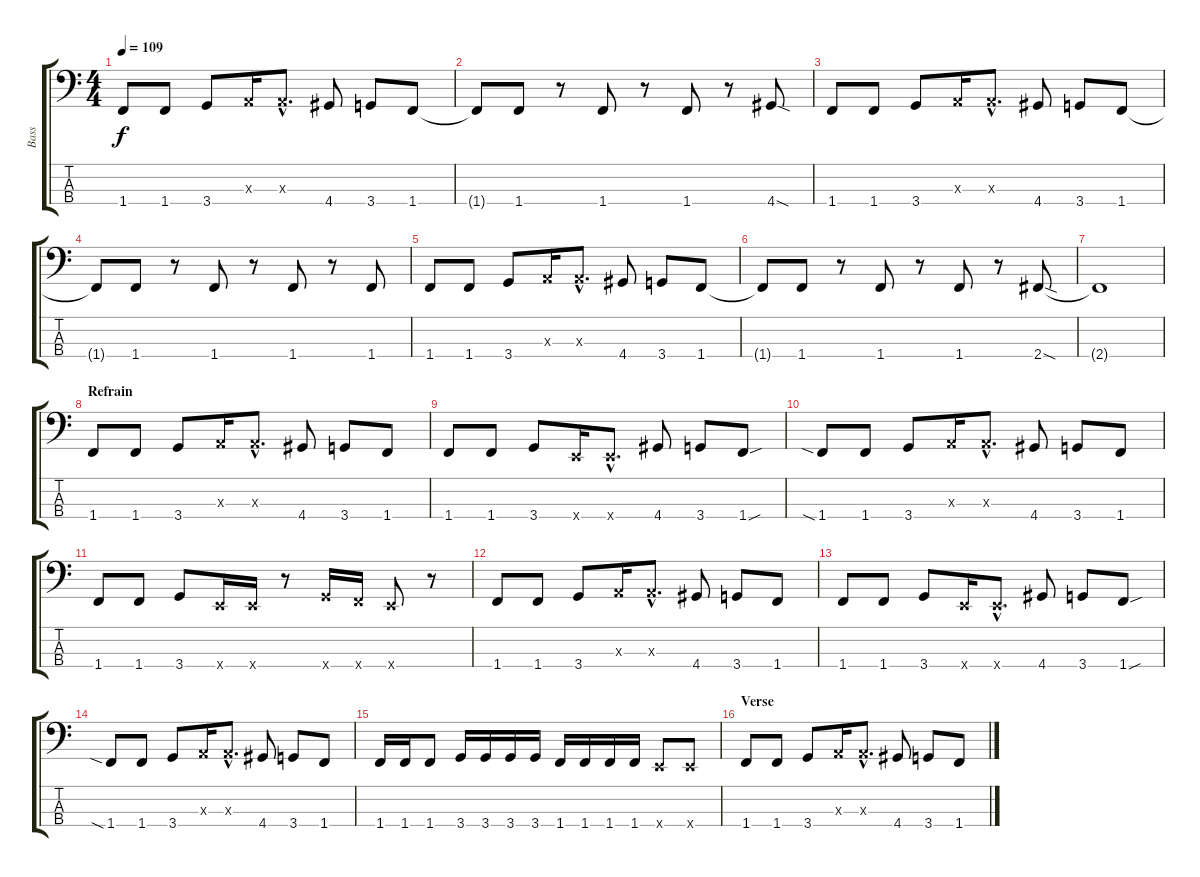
\track ("Bass" "Bass") {instrument slapbass1}
\staff {score tabs}
\tuning (G2 D2 A1 E1) {hide}
\ts (4 4)
\tempo 109
\clef f4
\ks c
1.4.8{dy f} 1.4.8 3.4.8 0.3{x}.16 0.3{hac x}.8{d} 4.4.8 3.4.8 1.4.8 |
1.4{t}.8 1.4.8 r.8 1.4.8 r.8 1.4.8 r.8 4.4{sod}.8 |
1.4.8 1.4.8 3.4.8 0.3{x}.16 0.3{hac x}.8{d} 4.4.8 3.4.8 1.4.8 |
1.4{t}.8 1.4.8 r.8 1.4.8 r.8 1.4.8 r.8 1.4.8 |
1.4.8 1.4.8 3.4.8 0.3{x}.16 0.3{hac x}.8{d} 4.4.8 3.4.8 1.4.8 |
1.4{t}.8 1.4.8 r.8 1.4.8 r.8 1.4.8 r.8 2.4{sod}.8 |
2.4{t}.1 |
\section ("" "Refrain")
1.4.8 1.4.8 3.4.8 0.3{x}.16 0.3{hac x}.8{d} 4.4.8 3.4.8 1.4.8 |
1.4.8 1.4.8 3.4.8 0.4{x}.16 0.4{hac x}.8{d} 4.4.8 3.4.8 1.4{sou}.8 |
1.4{sia}.8 1.4.8 3.4.8 0.3{x}.16 0.3{hac x}.8{d} 4.4.8 3.4.8 1.4.8 |
1.4.8 1.4.8 3.4.8 0.4{x}.16 0.4{x}.16 r.8 3.4{x}.16 1.4{x}.16 0.4{x}.8 r.8 |
1.4.8 1.4.8 3.4.8 0.3{x}.16 0.3{hac x}.8{d} 4.4.8 3.4.8 1.4.8 |
1.4.8 1.4.8 3.4.8 0.4{x}.16 0.4{hac x}.8{d} 4.4.8 3.4.8 1.4{sou}.8 |
1.4{sia}.8 1.4.8 3.4.8 0.3{x}.16 0.3{hac x}.8{d} 4.4.8 3.4.8 1.4.8 |
1.4.16 1.4.16 1.4.8 3.4.16 3.4.16 3.4.16 3.4.16 1.4.16 1.4.16 1.4.16 1.4.16 0.4{x}.8 0.4{x}.8 |
\section ("" "Verse")
1.4.8 1.4.8 3.4.8 0.3{x}.16 0.3{hac x}.8{d} 4.4.8 3.4.8 1.4.8
